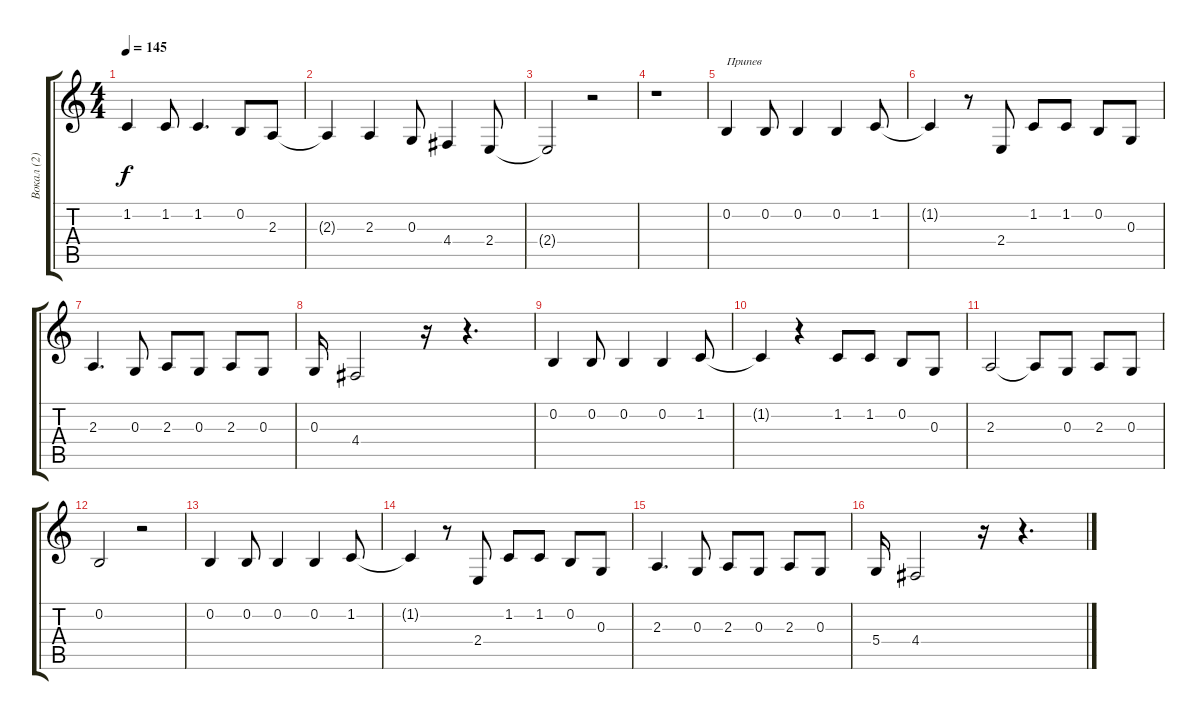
\track ("Вокал (2)" "Вокал (2)") {instrument oboe}
\staff {score tabs}
\tuning (E4 B3 G3 D3 A2 E2) {hide}
\ts (4 4)
\tempo 145
\clef g2
\ks c
1.2{t}.4{dy f} 1.2.8 1.2.4{d} 0.2.8 2.3.8 |
2.3{t}.4 2.3.4 0.3.8 4.4.4 2.4.8 |
2.4{t}.2 r.2 |
r.1 |
0.2.4{txt "Припев"} 0.2.8 0.2.4 0.2.4 1.2.8 |
1.2{t}.4 r.8 2.4.8 1.2.8 1.2.8 0.2.8 0.3.8 |
2.3.4{d} 0.3.8 2.3.8 0.3.8 2.3.8 0.3.8 |
0.3.16 4.4.2 r.16 r.4{d} |
0.2.4 0.2.8 0.2.4 0.2.4 1.2.8 |
1.2{t}.4 r.4 1.2.8 1.2.8 0.2.8 0.3.8 |
2.3.2 2.3{t}.8 0.3.8 2.3.8 0.3.8 |
0.2.2 r.2 |
0.2.4 0.2.8 0.2.4 0.2.4 1.2.8 |
1.2{t}.4 r.8 2.4.8 1.2.8 1.2.8 0.2.8 0.3.8 |
2.3.4{d} 0.3.8 2.3.8 0.3.8 2.3.8 0.3.8 |
5.4.16 4.4.2 r.16 r.4{d}
